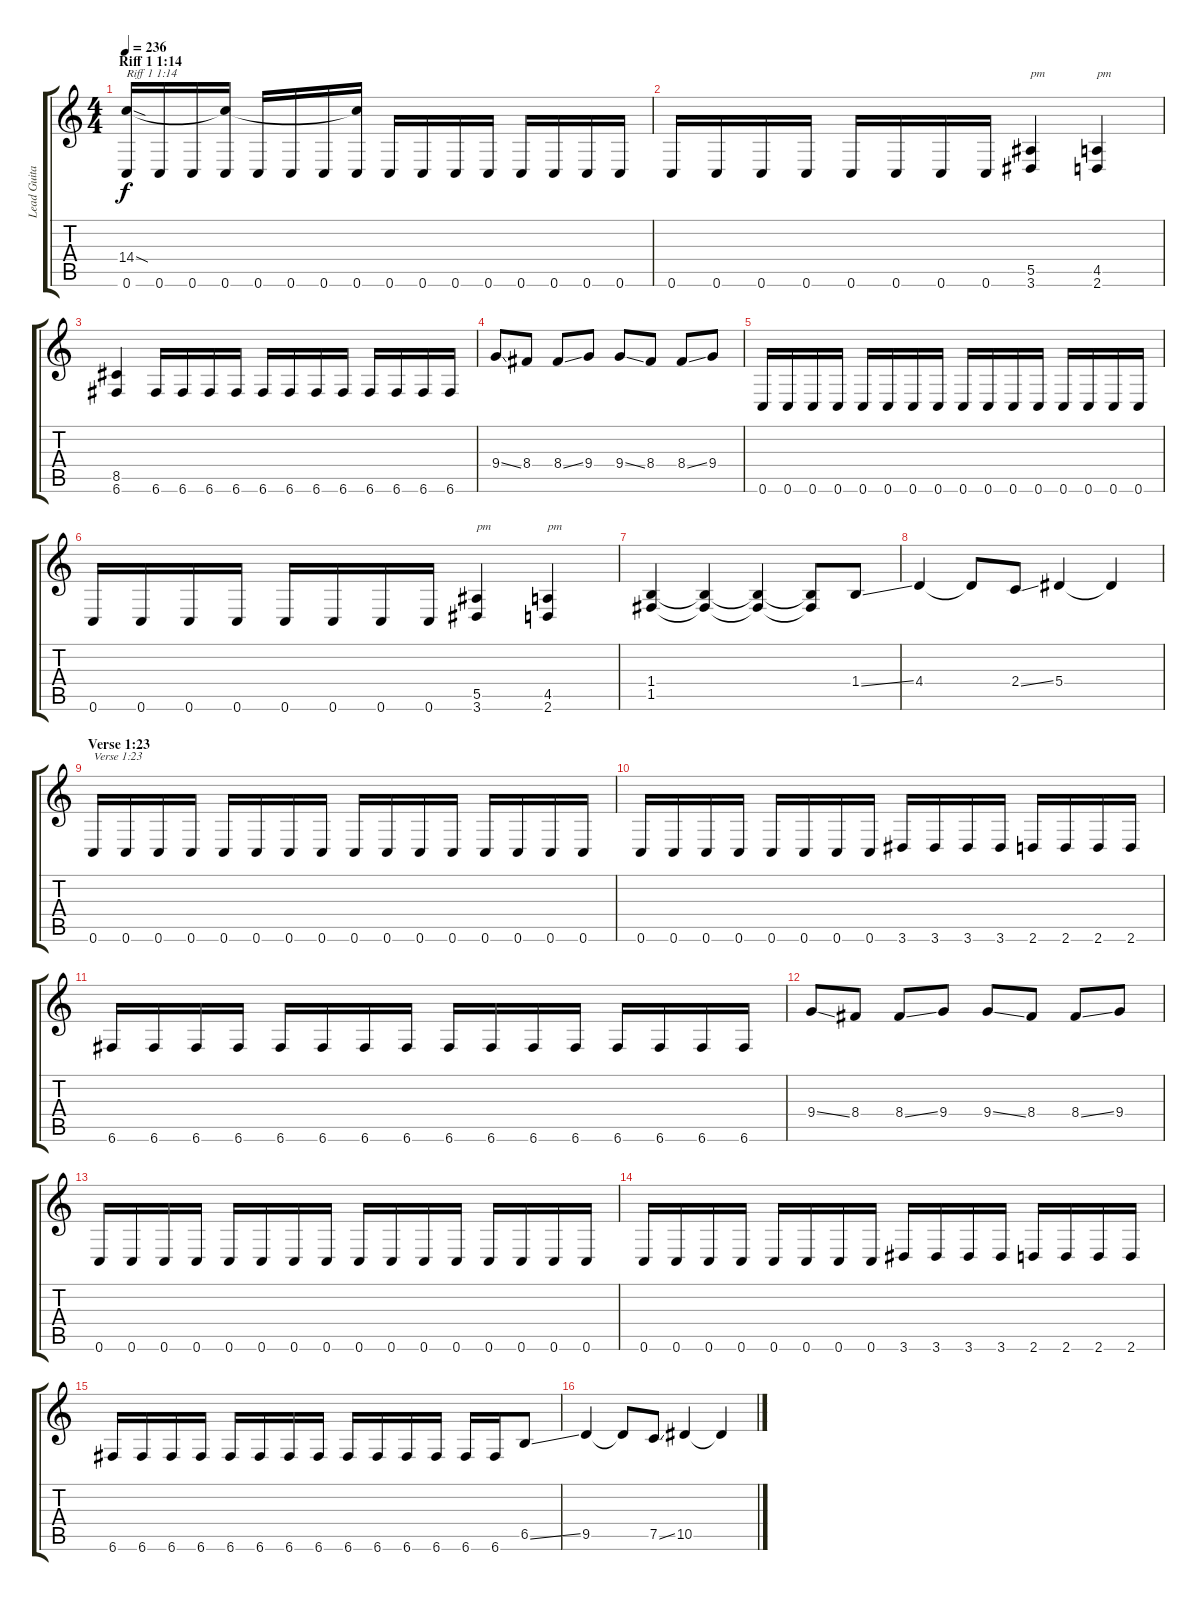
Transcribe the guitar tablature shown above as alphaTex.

\track ("Lead Guitar (David Blomquist)" "Lead Guita") {instrument overdrivenguitar}
\staff {score tabs}
\tuning (C4 G3 Eb3 Bb2 F2 C2) {hide}
\ts (4 4)
\section ("" "Riff 1 1:14")
\tempo 236
\clef g2
\ks c
(14.4{sod} 0.6).16{txt "Riff 1 1:14" dy f balance 0} 0.6.16 0.6.16 (14.4{t} 0.6).16 0.6.16 0.6.16 0.6.16 (14.4{t} 0.6).16 0.6.16 0.6.16 0.6.16 0.6.16 0.6.16 0.6.16 0.6.16 0.6.16 |
0.6.16 0.6.16 0.6.16 0.6.16 0.6.16 0.6.16 0.6.16 0.6.16 (5.5 3.6).4{txt "pm"} (4.5 2.6).4{txt "pm"} |
(8.5 6.6).4 6.6.16 6.6.16 6.6.16 6.6.16 6.6.16 6.6.16 6.6.16 6.6.16 6.6.16 6.6.16 6.6.16 6.6.16 |
9.4{ss}.8 8.4.8 8.4{ss}.8 9.4.8 9.4{ss}.8 8.4.8 8.4{ss}.8 9.4.8 |
0.6.16 0.6.16 0.6.16 0.6.16 0.6.16 0.6.16 0.6.16 0.6.16 0.6.16 0.6.16 0.6.16 0.6.16 0.6.16 0.6.16 0.6.16 0.6.16 |
0.6.16 0.6.16 0.6.16 0.6.16 0.6.16 0.6.16 0.6.16 0.6.16 (5.5 3.6).4{txt "pm"} (4.5 2.6).4{txt "pm"} |
(1.4 1.5).4 (1.4{t} 1.5{t}).4 (1.4{t} 1.5{t}).4 (1.4{t} 1.5{t}).8 1.4{ss}.8 |
4.4.4 4.4{t}.8 2.4{ss}.8 5.4.4 5.4{t}.4 |
\section ("" "Verse 1:23")
0.6.16{txt "Verse 1:23"} 0.6.16 0.6.16 0.6.16 0.6.16 0.6.16 0.6.16 0.6.16 0.6.16 0.6.16 0.6.16 0.6.16 0.6.16 0.6.16 0.6.16 0.6.16 |
0.6.16 0.6.16 0.6.16 0.6.16 0.6.16 0.6.16 0.6.16 0.6.16 3.6.16 3.6.16 3.6.16 3.6.16 2.6.16 2.6.16 2.6.16 2.6.16 |
6.6.16 6.6.16 6.6.16 6.6.16 6.6.16 6.6.16 6.6.16 6.6.16 6.6.16 6.6.16 6.6.16 6.6.16 6.6.16 6.6.16 6.6.16 6.6.16 |
9.4{ss}.8 8.4.8 8.4{ss}.8 9.4.8 9.4{ss}.8 8.4.8 8.4{ss}.8 9.4.8 |
0.6.16 0.6.16 0.6.16 0.6.16 0.6.16 0.6.16 0.6.16 0.6.16 0.6.16 0.6.16 0.6.16 0.6.16 0.6.16 0.6.16 0.6.16 0.6.16 |
0.6.16 0.6.16 0.6.16 0.6.16 0.6.16 0.6.16 0.6.16 0.6.16 3.6.16 3.6.16 3.6.16 3.6.16 2.6.16 2.6.16 2.6.16 2.6.16 |
6.6.16 6.6.16 6.6.16 6.6.16 6.6.16 6.6.16 6.6.16 6.6.16 6.6.16 6.6.16 6.6.16 6.6.16 6.6.16 6.6.16 6.5{ss}.8 |
9.5.4 9.5{t}.8 7.5{ss}.8 10.5.4 10.5{t}.4
